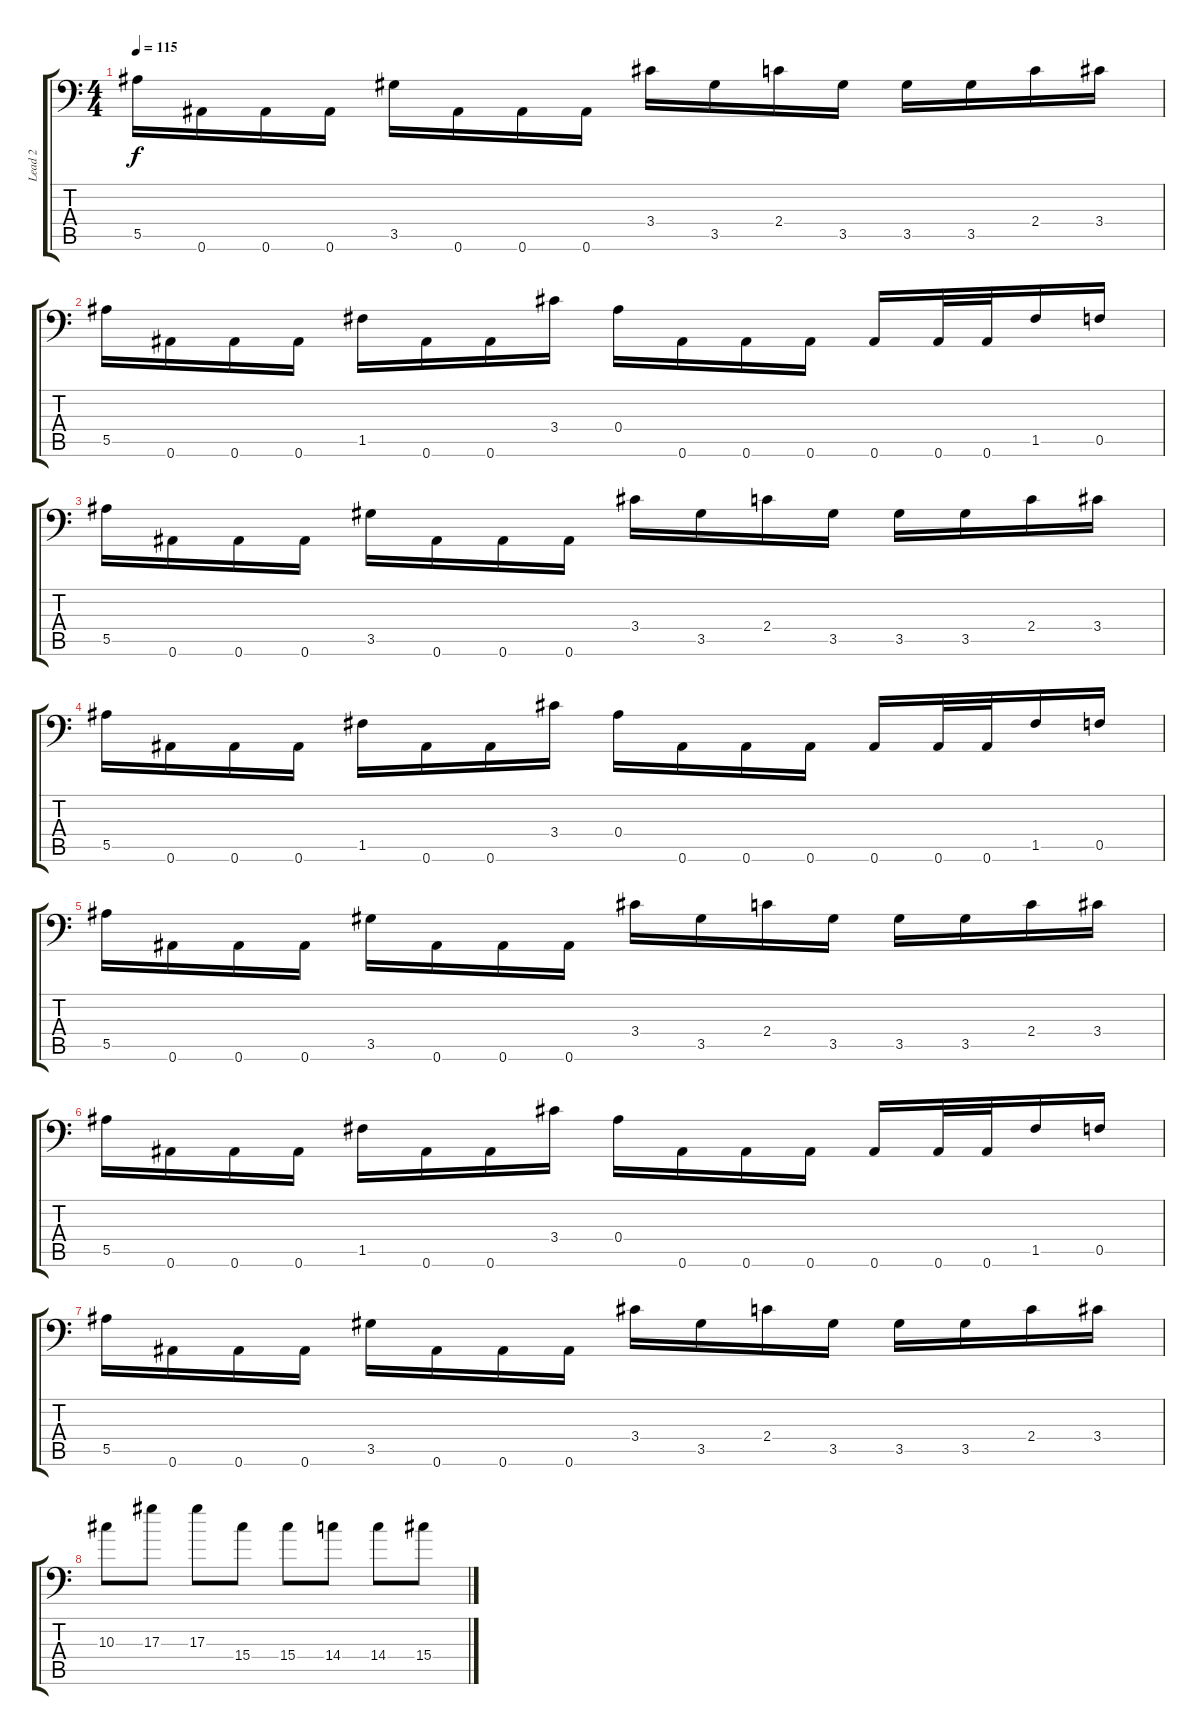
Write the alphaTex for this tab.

\track ("Lead 2" "Lead 2") {instrument distortionguitar}
\staff {score tabs}
\tuning (C4 G3 Eb3 Bb2 F2 Bb1) {hide}
\ts (4 4)
\tempo 115
\clef f4
\ks c
5.5.16{dy f} 0.6.16 0.6.16 0.6.16 3.5.16 0.6.16 0.6.16 0.6.16 3.4.16 3.5.16 2.4.16 3.5.16 3.5.16 3.5.16 2.4.16 3.4.16 |
5.5.16 0.6.16 0.6.16 0.6.16 1.5.16 0.6.16 0.6.16 3.4.16 0.4.16 0.6.16 0.6.16 0.6.16 0.6.16 0.6.32 0.6.32 1.5.16 0.5.16 |
5.5.16 0.6.16 0.6.16 0.6.16 3.5.16 0.6.16 0.6.16 0.6.16 3.4.16 3.5.16 2.4.16 3.5.16 3.5.16 3.5.16 2.4.16 3.4.16 |
5.5.16 0.6.16 0.6.16 0.6.16 1.5.16 0.6.16 0.6.16 3.4.16 0.4.16 0.6.16 0.6.16 0.6.16 0.6.16 0.6.32 0.6.32 1.5.16 0.5.16 |
5.5.16 0.6.16 0.6.16 0.6.16 3.5.16 0.6.16 0.6.16 0.6.16 3.4.16 3.5.16 2.4.16 3.5.16 3.5.16 3.5.16 2.4.16 3.4.16 |
5.5.16 0.6.16 0.6.16 0.6.16 1.5.16 0.6.16 0.6.16 3.4.16 0.4.16 0.6.16 0.6.16 0.6.16 0.6.16 0.6.32 0.6.32 1.5.16 0.5.16 |
5.5.16 0.6.16 0.6.16 0.6.16 3.5.16 0.6.16 0.6.16 0.6.16 3.4.16 3.5.16 2.4.16 3.5.16 3.5.16 3.5.16 2.4.16 3.4.16 |
10.3.8 17.3.8 17.3.8 15.4.8 15.4.8 14.4.8 14.4.8 15.4.8
